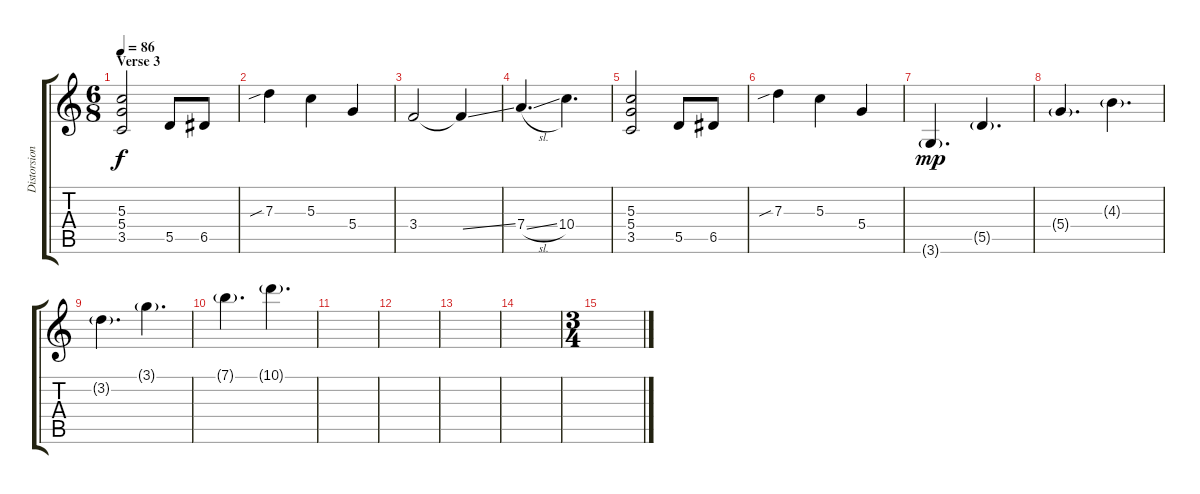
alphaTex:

\track ("Distorsion Guitar" "Distorsion") {instrument overdrivenguitar}
\staff {score tabs}
\tuning (E4 B3 G3 D3 A2 E2) {hide}
\ts (6 8)
\section ("" "Verse 3")
\tempo 86
\clef g2
\ks c
(5.3 5.4 3.5).2{dy f} 5.5.8 6.5.8 |
7.3{sib}.4 5.3.4 5.4.4 |
3.4.2 3.4{ss t}.4 |
7.4{sl}.4{d} 10.4.4{d} |
(5.3 5.4 3.5).2 5.5.8 6.5.8 |
7.3{sib}.4 5.3.4 5.4.4 |
3.6{g}.4{d dy mp} 5.5{g}.4{d} |
5.4{g}.4{d} 4.3{g}.4{d} |
3.2{g}.4{d} 3.1{g}.4{d} |
7.1{g}.4{d} 10.1{g}.4{d} |
|
|
|
|
\ts (3 4)
